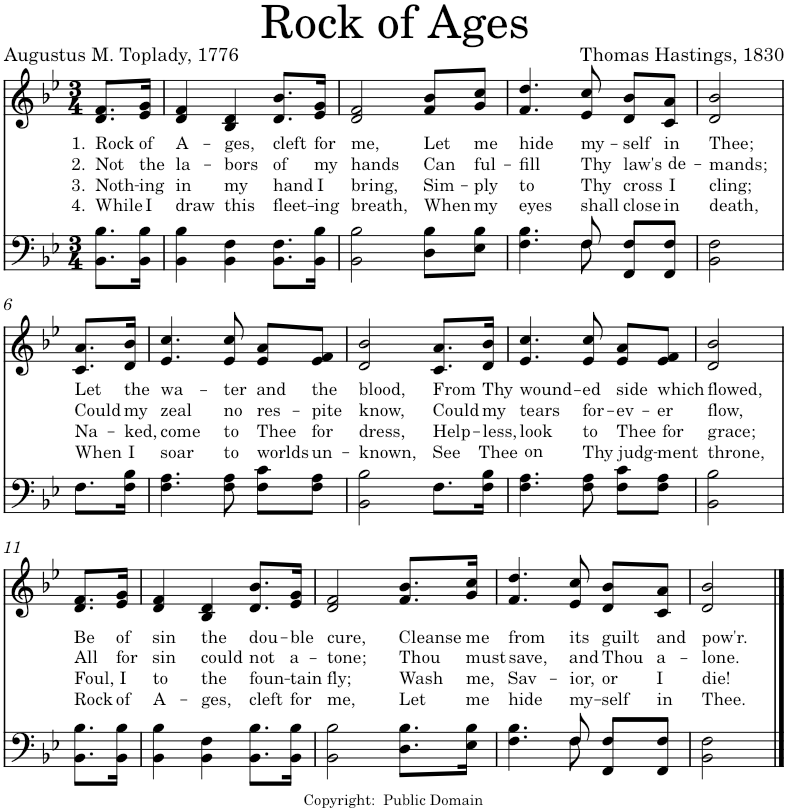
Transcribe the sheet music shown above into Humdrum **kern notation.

**kern	**kern	**text	**text	**text	**text
*part1	*part1	*part1	*part1	*part1	*part1
*staff2	*staff1	*staff1	*staff1	*staff1	*staff1
*I"Piano	*	*	*	*	*
*I'Pno.	*	*	*	*	*
*clefF4	*clefG2	*	*	*	*
*k[b-e-]	*k[b-e-]	*	*	*	*
*M3/4	*M3/4	*	*	*	*
=1	=1	=1	=1	=1	=1
!	!	!LO:LY:b	!LO:LY:b	!LO:LY:b	!LO:LY:b
8.BB-\ 8.B-\L	8.d/ 8.f/L	1. Rock	2. Not	3. Noth-	4. While
!	!	!LO:LY:b	!LO:LY:b	!LO:LY:b	!LO:LY:b
16BB-\ 16B-\Jk	16e-/ 16g/Jk	of	the	-ing	I
=2	=2	=2	=2	=2	=2
!	!	!LO:LY:b	!LO:LY:b	!LO:LY:b	!LO:LY:b
4BB-\ 4B-\	4d/ 4f/	A-	la-	in	draw
!	!	!LO:LY:b	!LO:LY:b	!LO:LY:b	!LO:LY:b
4BB-\ 4F\	4B-/ 4d/	-ges,	-bors	my	this
!	!	!LO:LY:b	!LO:LY:b	!LO:LY:b	!LO:LY:b
8.BB-\ 8.F\L	8.d/ 8.b-/L	cleft	of	hand	fleet-
!	!	!LO:LY:b	!LO:LY:b	!LO:LY:b	!LO:LY:b
16BB-\ 16B-\Jk	16e-/ 16g/Jk	for	my	I	-ing
=3	=3	=3	=3	=3	=3
!	!	!LO:LY:b	!LO:LY:b	!LO:LY:b	!LO:LY:b
2BB-\ 2B-\	2d/ 2f/	me,	hands	bring,	breath,
!	!	!LO:LY:b	!LO:LY:b	!LO:LY:b	!LO:LY:b
8D\ 8B-\L	8f/ 8b-/L	Let	Can	Sim-	When
!	!	!LO:LY:b	!LO:LY:b	!LO:LY:b	!LO:LY:b
8E-\ 8B-\J	8g/ 8cc/J	me	ful-	-ply	my
=4	=4	=4	=4	=4	=4
*^	*	*	*	*	*
!	!	!	!LO:LY:b	!LO:LY:b	!LO:LY:b	!LO:LY:b
4.F\ 4.B-\	4.ryy	4.f/ 4.dd/	hide	-fill	to	eyes
!	!	!	!LO:LY:b	!LO:LY:b	!LO:LY:b	!LO:LY:b
8F/	8F\	8e-/ 8cc/	my-	Thy	Thy	shall
!	!	!	!LO:LY:b	!LO:LY:b	!LO:LY:b	!LO:LY:b
8F/L	8FF/L	8d/ 8b-/L	-self	law's	cross	close
!	!	!	!LO:LY:b	!LO:LY:b	!LO:LY:b	!LO:LY:b
8F/J	8FF/J	8c/ 8a/J	in	de-	I	in
=5	=5	=5	=5	=5	=5	=5
!	!	!	!LO:LY:b	!LO:LY:b	!LO:LY:b	!LO:LY:b
*v	*v	*	*	*	*	*
2BB-\ 2F\	2d/ 2b-/	Thee;	-mands;	cling;	death,
!!LO:LB:g=z
=6	=6	=6	=6	=6	=6
!	!	!LO:LY:b	!LO:LY:b	!LO:LY:b	!LO:LY:b
8.F\L	8.c/ 8.a/L	Let	Could	Na-	When
!	!	!LO:LY:b	!LO:LY:b	!LO:LY:b	!LO:LY:b
16F\ 16B-\Jk	16d/ 16b-/Jk	the	my	-ked,	I
=7	=7	=7	=7	=7	=7
!	!	!LO:LY:b	!LO:LY:b	!LO:LY:b	!LO:LY:b
4.F\ 4.A\	4.e-/ 4.cc/	wa-	zeal	come	soar
!	!	!LO:LY:b	!LO:LY:b	!LO:LY:b	!LO:LY:b
8F\ 8A\	8e-/ 8cc/	-ter	no	to	to
!	!	!LO:LY:b	!LO:LY:b	!LO:LY:b	!LO:LY:b
8F\ 8c\L	8e-/ 8a/L	and	res-	Thee	worlds
!	!	!LO:LY:b	!LO:LY:b	!LO:LY:b	!LO:LY:b
8F\ 8A\J	8e-/ 8f/J	the	-pite	for	un-
=8	=8	=8	=8	=8	=8
!	!	!LO:LY:b	!LO:LY:b	!LO:LY:b	!LO:LY:b
2BB-\ 2B-\	2d/ 2b-/	blood,	know,	dress,	-known,
!	!	!LO:LY:b	!LO:LY:b	!LO:LY:b	!LO:LY:b
8.F\L	8.c/ 8.a/L	From	Could	Help-	See
!	!	!LO:LY:b	!LO:LY:b	!LO:LY:b	!LO:LY:b
16F\ 16B-\Jk	16d/ 16b-/Jk	Thy	my	-less,	Thee
=9	=9	=9	=9	=9	=9
!	!	!LO:LY:b	!LO:LY:b	!LO:LY:b	!LO:LY:b
4.F\ 4.A\	4.e-/ 4.cc/	wound-	tears	look	on
!	!	!LO:LY:b	!LO:LY:b	!LO:LY:b	!LO:LY:b
8F\ 8A\	8e-/ 8cc/	-ed	for-	to	Thy
!	!	!LO:LY:b	!LO:LY:b	!LO:LY:b	!LO:LY:b
8F\ 8c\L	8e-/ 8a/L	side	-ev-	Thee	judg-
!	!	!LO:LY:b	!LO:LY:b	!LO:LY:b	!LO:LY:b
8F\ 8A\J	8e-/ 8f/J	which	-er	for	-ment
=10	=10	=10	=10	=10	=10
!	!	!LO:LY:b	!LO:LY:b	!LO:LY:b	!LO:LY:b
2BB-\ 2B-\	2d/ 2b-/	flowed,	flow,	grace;	throne,
!!LO:LB:g=z
=11	=11	=11	=11	=11	=11
!	!	!LO:LY:b	!LO:LY:b	!LO:LY:b	!LO:LY:b
8.BB-\ 8.B-\L	8.d/ 8.f/L	Be	All	Foul,	Rock
!	!	!LO:LY:b	!LO:LY:b	!LO:LY:b	!LO:LY:b
16BB-\ 16B-\Jk	16e-/ 16g/Jk	of	for	I	of
=12	=12	=12	=12	=12	=12
!	!	!LO:LY:b	!LO:LY:b	!LO:LY:b	!LO:LY:b
4BB-\ 4B-\	4d/ 4f/	sin	sin	to	A-
!	!	!LO:LY:b	!LO:LY:b	!LO:LY:b	!LO:LY:b
4BB-\ 4F\	4B-/ 4d/	the	could	the	-ges,
!	!	!LO:LY:b	!LO:LY:b	!LO:LY:b	!LO:LY:b
8.BB-\ 8.B-\L	8.d/ 8.b-/L	dou-	not	foun-	cleft
!	!	!LO:LY:b	!LO:LY:b	!LO:LY:b	!LO:LY:b
16BB-\ 16B-\Jk	16e-/ 16g/Jk	-ble	a-	-tain	for
=13	=13	=13	=13	=13	=13
!	!	!LO:LY:b	!LO:LY:b	!LO:LY:b	!LO:LY:b
2BB-\ 2B-\	2d/ 2f/	cure,	-tone;	fly;	me,
!	!	!LO:LY:b	!LO:LY:b	!LO:LY:b	!LO:LY:b
8.D\ 8.B-\L	8.f/ 8.b-/L	Cleanse	Thou	Wash	Let
!	!	!LO:LY:b	!LO:LY:b	!LO:LY:b	!LO:LY:b
16E-\ 16B-\Jk	16g/ 16cc/Jk	me	must	me,	me
=14	=14	=14	=14	=14	=14
*^	*	*	*	*	*
!	!	!	!LO:LY:b	!LO:LY:b	!LO:LY:b	!LO:LY:b
4.F\ 4.B-\	4.ryy	4.f/ 4.dd/	from	save,	Sav-	hide
!	!	!	!LO:LY:b	!LO:LY:b	!LO:LY:b	!LO:LY:b
8F/	8F\	8e-/ 8cc/	its	and	-ior,	my-
!	!	!	!LO:LY:b	!LO:LY:b	!LO:LY:b	!LO:LY:b
8F/L	8FF/L	8d/ 8b-/L	guilt	Thou	or	-self
!	!	!	!LO:LY:b	!LO:LY:b	!LO:LY:b	!LO:LY:b
8F/J	8FF/J	8c/ 8a/J	and	a-	I	in
=15	=15	=15	=15	=15	=15	=15
!	!	!	!LO:LY:b	!LO:LY:b	!LO:LY:b	!LO:LY:b
*v	*v	*	*	*	*	*
2BB-\ 2F\	2d/ 2b-/	pow'r.	-lone.	die!	Thee.
==	==	==	==	==	==
*-	*-	*-	*-	*-	*-
